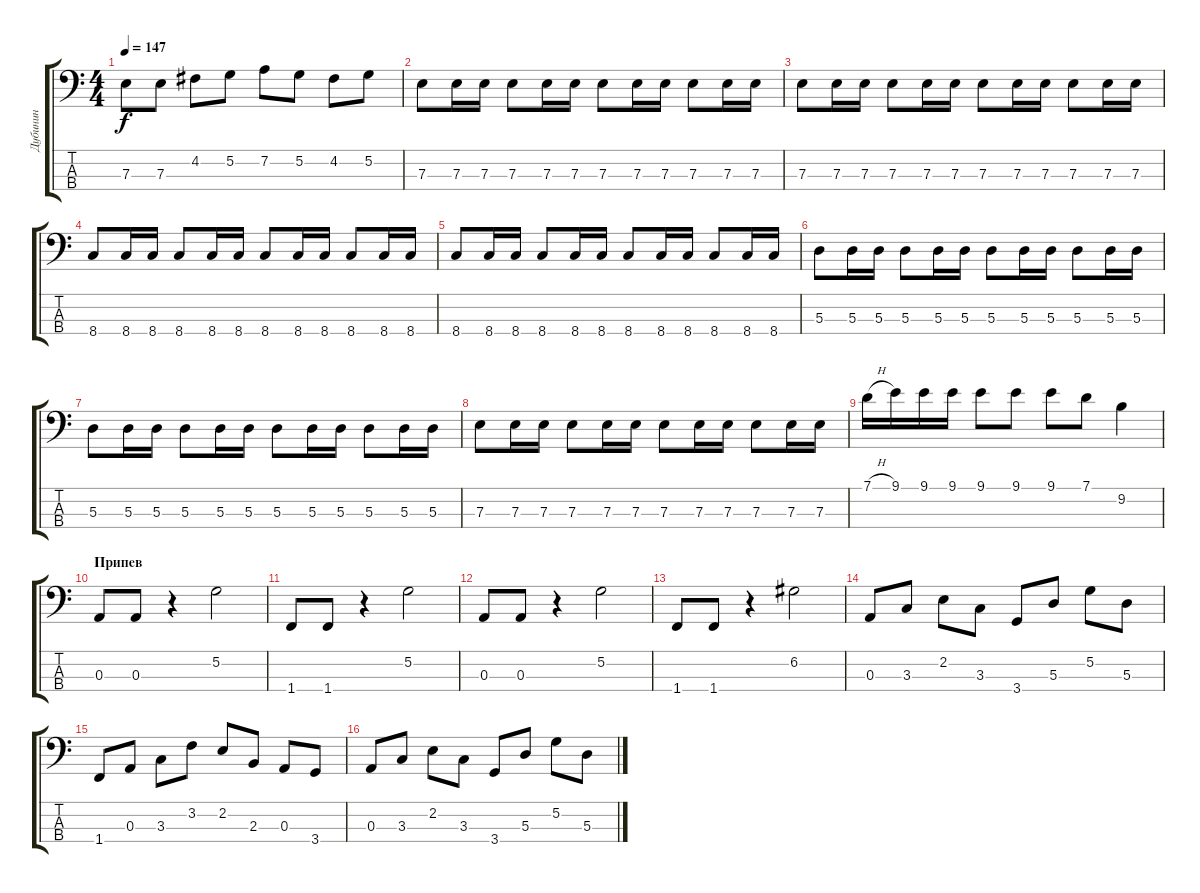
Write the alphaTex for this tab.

\track ("Дубинин" "Дубинин") {instrument electricbassfinger}
\staff {score tabs}
\tuning (G2 D2 A1 E1) {hide}
\ts (4 4)
\tempo 147
\clef f4
\ks c
7.3.8{dy f} 7.3.8 4.2.8 5.2.8 7.2.8 5.2.8 4.2.8 5.2.8 |
7.3.8 7.3.16 7.3.16 7.3.8 7.3.16 7.3.16 7.3.8 7.3.16 7.3.16 7.3.8 7.3.16 7.3.16 |
7.3.8 7.3.16 7.3.16 7.3.8 7.3.16 7.3.16 7.3.8 7.3.16 7.3.16 7.3.8 7.3.16 7.3.16 |
8.4.8 8.4.16 8.4.16 8.4.8 8.4.16 8.4.16 8.4.8 8.4.16 8.4.16 8.4.8 8.4.16 8.4.16 |
8.4.8 8.4.16 8.4.16 8.4.8 8.4.16 8.4.16 8.4.8 8.4.16 8.4.16 8.4.8 8.4.16 8.4.16 |
5.3.8 5.3.16 5.3.16 5.3.8 5.3.16 5.3.16 5.3.8 5.3.16 5.3.16 5.3.8 5.3.16 5.3.16 |
5.3.8 5.3.16 5.3.16 5.3.8 5.3.16 5.3.16 5.3.8 5.3.16 5.3.16 5.3.8 5.3.16 5.3.16 |
7.3.8 7.3.16 7.3.16 7.3.8 7.3.16 7.3.16 7.3.8 7.3.16 7.3.16 7.3.8 7.3.16 7.3.16 |
7.1{h}.16 9.1.16 9.1.16 9.1.16 9.1.8 9.1.8 9.1.8 7.1.8 9.2.4 |
\section ("" "Припев")
0.3.8 0.3.8 r.4 5.2.2 |
1.4.8 1.4.8 r.4 5.2.2 |
0.3.8 0.3.8 r.4 5.2.2 |
1.4.8 1.4.8 r.4 6.2.2 |
0.3.8 3.3.8 2.2.8 3.3.8 3.4.8 5.3.8 5.2.8 5.3.8 |
1.4.8 0.3.8 3.3.8 3.2.8 2.2.8 2.3.8 0.3.8 3.4.8 |
0.3.8 3.3.8 2.2.8 3.3.8 3.4.8 5.3.8 5.2.8 5.3.8
